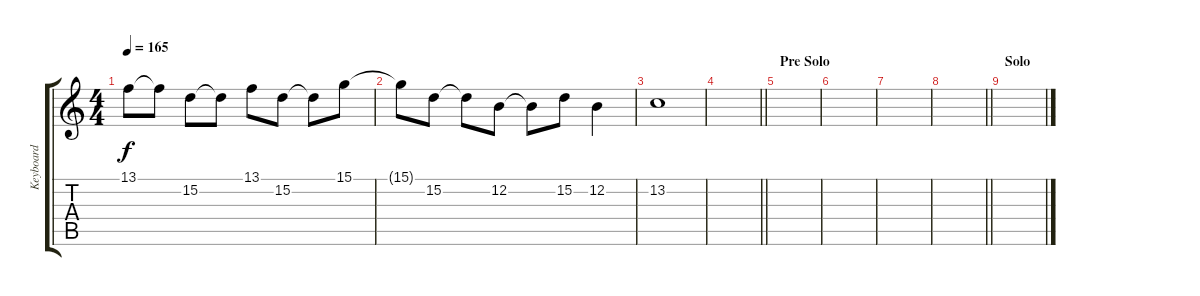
\track ("Keyboard" "Keyboard") {instrument stringensemble1}
\staff {score tabs}
\tuning (E4 B3 G3 D3 A2 E2) {hide}
\ts (4 4)
\tempo 165
\clef g2
\ks c
13.1.8{dy f} 13.1{t}.8 15.2.8 15.2{t}.8 13.1.8 15.2.8 15.2{t}.8 15.1.8 |
15.1{t}.8 15.2.8 15.2{t}.8 12.2.8 12.2{t}.8 15.2.8 12.2.4 |
13.2.1 |
\barLineRight lightlight
|
\section ("" "Pre Solo")
|
|
|
\barLineRight lightlight
|
\section ("" "Solo")
